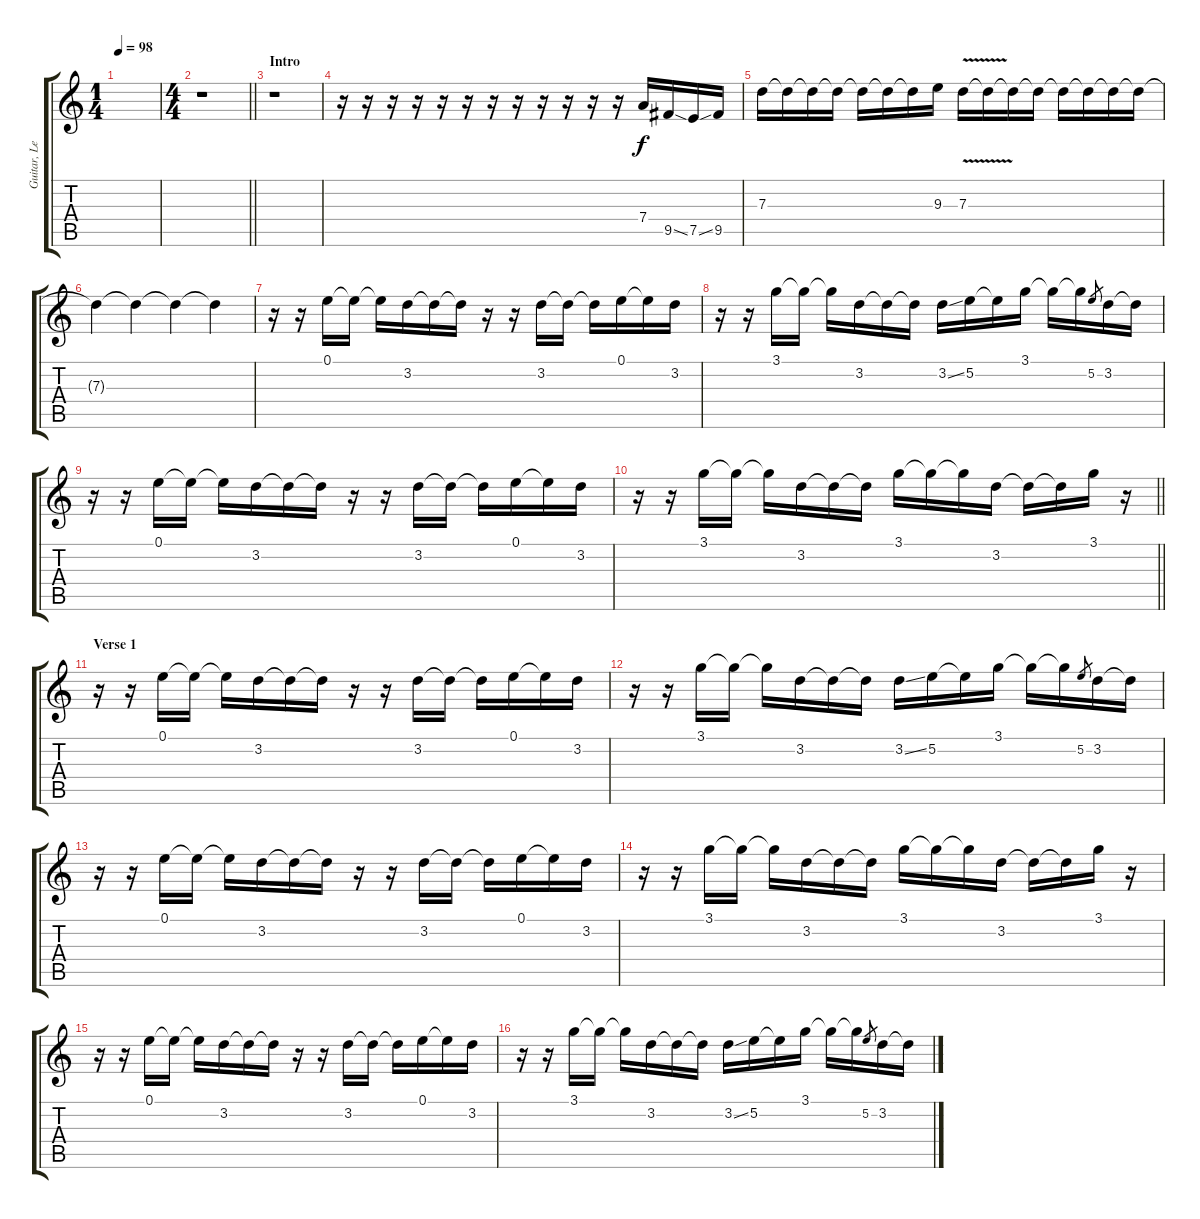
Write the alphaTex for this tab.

\track ("Guitar, Lead" "Guitar, Le") {instrument overdrivenguitar}
\staff {score tabs}
\tuning (E4 B3 G3 D3 A2 E2) {hide}
\ts (1 4)
\tempo 98
\clef g2
\ks c
|
\ts (4 4)
\barLineRight lightlight
r.1 |
\section ("" "Intro")
r.1 |
r.16 r.16 r.16 r.16 r.16 r.16 r.16 r.16 r.16 r.16 r.16 r.16 7.4.16 9.5{ss}.16 7.5{ss}.16 9.5.16 |
7.3.16 7.3{t}.16 7.3{t}.16 7.3{t}.16 7.3{t}.16 7.3{t}.16 7.3{t}.16 9.3.16 7.3{v}.16 7.3{t}.16 7.3{t}.16 7.3{t}.16 7.3{t}.16 7.3{t}.16 7.3{t}.16 7.3{t}.16 |
7.3{t}.4 7.3{t}.4 7.3{t}.4 7.3{t}.4 |
r.16 r.16 0.1.16 0.1{t}.16 0.1{t}.16 3.2.16 3.2{t}.16 3.2{t}.16 r.16 r.16 3.2.16 3.2{t}.16 3.2{t}.16 0.1.16 0.1{t}.16 3.2.16 |
r.16 r.16 3.1.16 3.1{t}.16 3.1{t}.16 3.2.16 3.2{t}.16 3.2{t}.16 3.2{ss}.16 5.2.16 5.2{t}.16 3.1.16 3.1{t}.16 3.1{t}.16 5.2.8{gr} 3.2.16 3.2{t}.16 |
r.16 r.16 0.1.16 0.1{t}.16 0.1{t}.16 3.2.16 3.2{t}.16 3.2{t}.16 r.16 r.16 3.2.16 3.2{t}.16 3.2{t}.16 0.1.16 0.1{t}.16 3.2.16 |
\barLineRight lightlight
r.16 r.16 3.1.16 3.1{t}.16 3.1{t}.16 3.2.16 3.2{t}.16 3.2{t}.16 3.1.16 3.1{t}.16 3.1{t}.16 3.2.16 3.2{t}.16 3.2{t}.16 3.1.16 r.16 |
\section ("" "Verse 1")
r.16 r.16 0.1.16 0.1{t}.16 0.1{t}.16 3.2.16 3.2{t}.16 3.2{t}.16 r.16 r.16 3.2.16 3.2{t}.16 3.2{t}.16 0.1.16 0.1{t}.16 3.2.16 |
r.16 r.16 3.1.16 3.1{t}.16 3.1{t}.16 3.2.16 3.2{t}.16 3.2{t}.16 3.2{ss}.16 5.2.16 5.2{t}.16 3.1.16 3.1{t}.16 3.1{t}.16 5.2.8{gr} 3.2.16 3.2{t}.16 |
r.16 r.16 0.1.16 0.1{t}.16 0.1{t}.16 3.2.16 3.2{t}.16 3.2{t}.16 r.16 r.16 3.2.16 3.2{t}.16 3.2{t}.16 0.1.16 0.1{t}.16 3.2.16 |
r.16 r.16 3.1.16 3.1{t}.16 3.1{t}.16 3.2.16 3.2{t}.16 3.2{t}.16 3.1.16 3.1{t}.16 3.1{t}.16 3.2.16 3.2{t}.16 3.2{t}.16 3.1.16 r.16 |
r.16 r.16 0.1.16 0.1{t}.16 0.1{t}.16 3.2.16 3.2{t}.16 3.2{t}.16 r.16 r.16 3.2.16 3.2{t}.16 3.2{t}.16 0.1.16 0.1{t}.16 3.2.16 |
r.16 r.16 3.1.16 3.1{t}.16 3.1{t}.16 3.2.16 3.2{t}.16 3.2{t}.16 3.2{ss}.16 5.2.16 5.2{t}.16 3.1.16 3.1{t}.16 3.1{t}.16 5.2.8{gr} 3.2.16 3.2{t}.16
